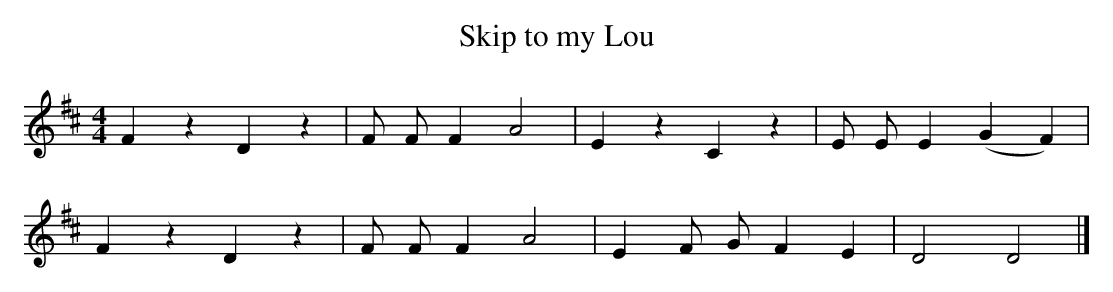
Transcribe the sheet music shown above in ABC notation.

X:1
T:Skip to my Lou
M:4/4
L:1/4
K:D
FzDz|F/ F/FA2|EzCz|E/ E/E(GF)|
FzDz|F/ F/FA2|EF/ G/FE|D2D2|]
